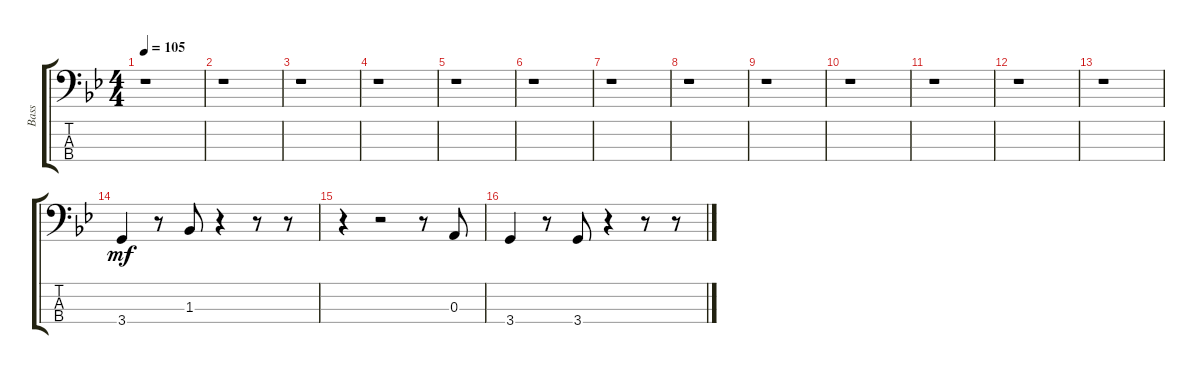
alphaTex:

\track ("Bass" "Bass") {instrument electricbassfinger}
\staff {score tabs}
\tuning (G2 D2 A1 E1) {hide}
\ts (4 4)
\tempo 105
\clef f4
\ks gminor
r.1{dy mf instrument electricbassfinger} |
r.1 |
r.1 |
r.1 |
r.1 |
r.1 |
r.1 |
r.1 |
r.1 |
r.1 |
r.1 |
r.1 |
r.1 |
3.4.4 r.8 1.3.8 r.4 r.8 r.8 |
r.4 r.2 r.8 0.3.8 |
3.4.4 r.8 3.4.8 r.4 r.8 r.8
